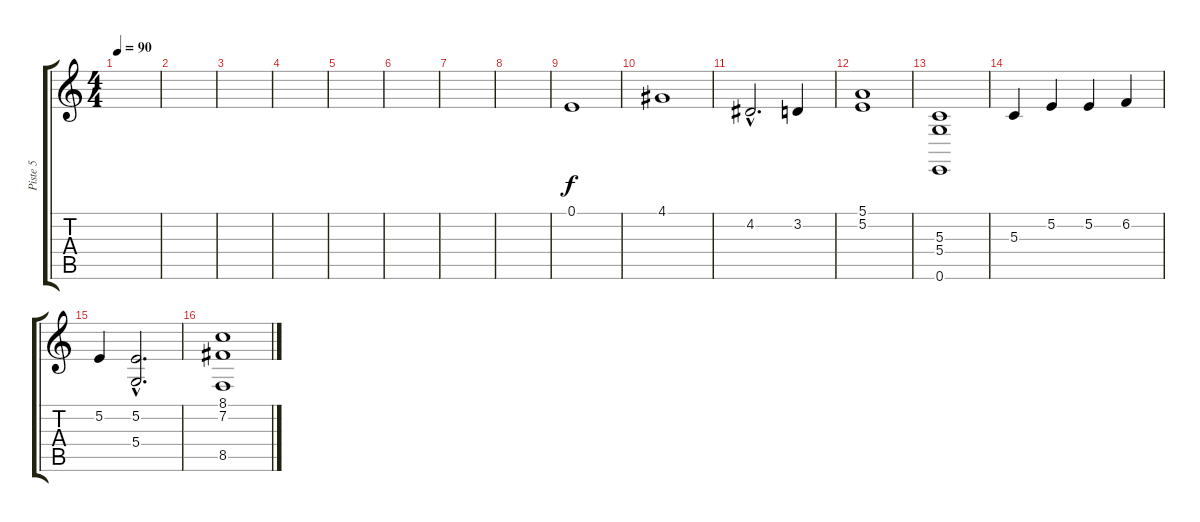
\track ("Piste 5" "Piste 5") {instrument seashore}
\staff {score tabs}
\tuning (E4 B3 G3 D3 A2 E2) {hide}
\ts (4 4)
\tempo 90
\clef g2
\ks c
|
|
|
|
|
|
|
|
0.1.1 |
4.1.1 |
4.2{hac}.2{d} 3.2.4 |
(5.1 5.2).1 |
(5.3 5.4 0.6).1 |
5.3.4 5.2.4 5.2.4 6.2.4 |
5.2.4 (5.2{hac} 5.4{hac}).2{d} |
(8.1 7.2 8.5).1
